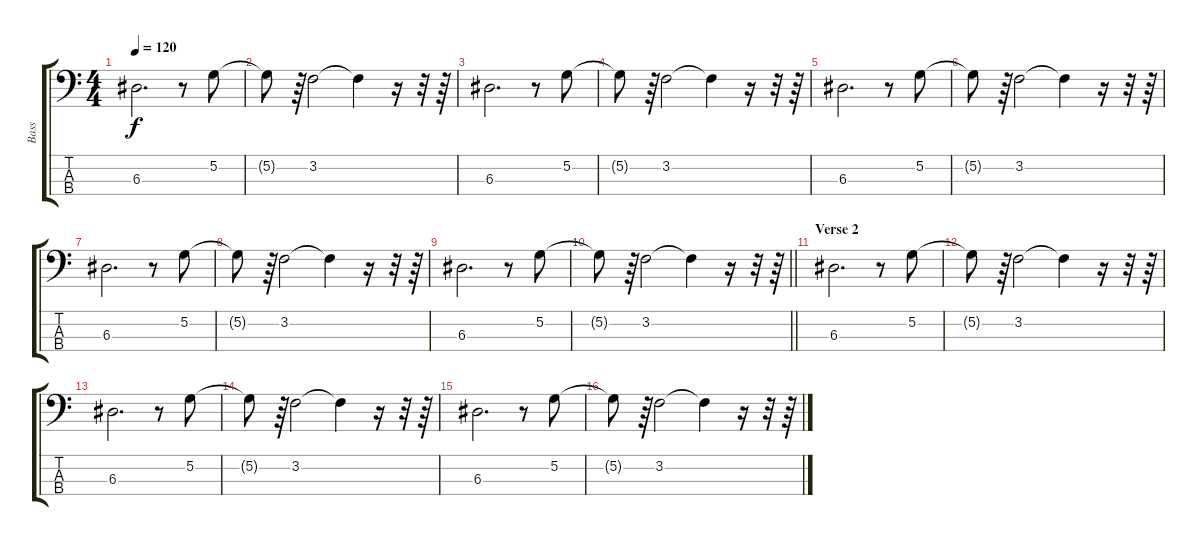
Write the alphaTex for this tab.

\track ("Bass" "Bass") {instrument electricbassfinger}
\staff {score tabs}
\tuning (G2 D2 A1 D1) {hide}
\ts (4 4)
\tempo 120
\clef f4
\ks c
6.3.2{d dy f} r.8 5.2.8 |
5.2{t}.8 r.64 3.2.2 3.2{t}.4 r.16 r.32 r.64 |
6.3.2{d} r.8 5.2.8 |
5.2{t}.8 r.64 3.2.2 3.2{t}.4 r.16 r.32 r.64 |
6.3.2{d} r.8 5.2.8 |
5.2{t}.8 r.64 3.2.2 3.2{t}.4 r.16 r.32 r.64 |
6.3.2{d} r.8 5.2.8 |
5.2{t}.8 r.64 3.2.2 3.2{t}.4 r.16 r.32 r.64 |
6.3.2{d} r.8 5.2.8 |
\barLineRight lightlight
5.2{t}.8 r.64 3.2.2 3.2{t}.4 r.16 r.32 r.64 |
\section ("" "Verse 2")
6.3.2{d} r.8 5.2.8 |
5.2{t}.8 r.64 3.2.2 3.2{t}.4 r.16 r.32 r.64 |
6.3.2{d} r.8 5.2.8 |
5.2{t}.8 r.64 3.2.2 3.2{t}.4 r.16 r.32 r.64 |
6.3.2{d} r.8 5.2.8 |
5.2{t}.8 r.64 3.2.2 3.2{t}.4 r.16 r.32 r.64
